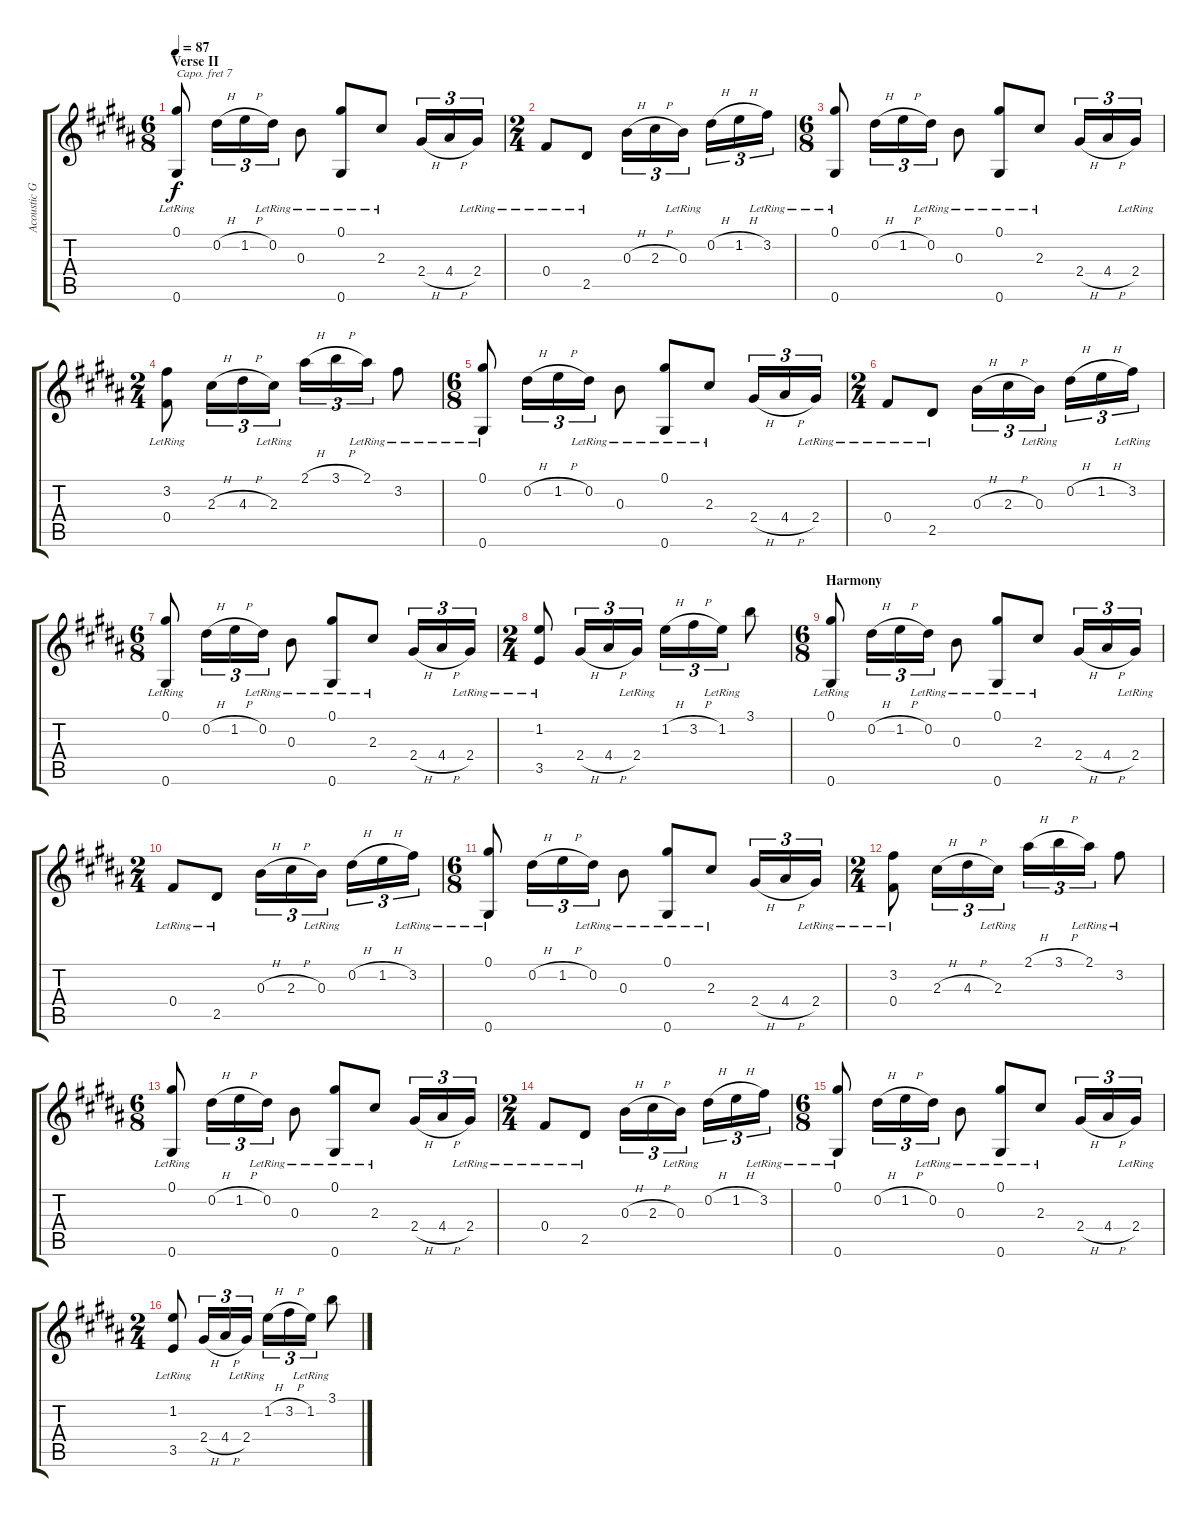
\track ("Acoustic Guitar I" "Acoustic G") {instrument acousticguitarsteel}
\staff {score tabs}
\capo 7
\tuning (Db4 Ab3 E3 B2 Gb2 Db2) {hide}
\ts (6 8)
\section ("" "Verse II")
\tempo 87
\clef g2
\ks b
(0.1{lr} 0.6{lr}).8{dy f volume 13} 0.2{h}.16{tu (3 2)} 1.2{h}.16{tu (3 2)} 0.2{lr}.16{tu (3 2)} 0.3{lr}.8 (0.1{lr} 0.6{lr}).8 2.3{lr}.8 2.4{h}.16{tu (3 2)} 4.4{h}.16{tu (3 2)} 2.4{lr}.16{tu (3 2)} |
\ts (2 4)
0.4{lr}.8 2.5{lr}.8 0.3{h}.16{tu (3 2)} 2.3{h}.16{tu (3 2)} 0.3{lr}.16{tu (3 2)} 0.2{h}.16{tu (3 2)} 1.2{h}.16{tu (3 2)} 3.2{lr}.16{tu (3 2)} |
\ts (6 8)
(0.1{lr} 0.6{lr}).8 0.2{h}.16{tu (3 2)} 1.2{h}.16{tu (3 2)} 0.2{lr}.16{tu (3 2)} 0.3{lr}.8 (0.1{lr} 0.6{lr}).8 2.3{lr}.8 2.4{h}.16{tu (3 2)} 4.4{h}.16{tu (3 2)} 2.4{lr}.16{tu (3 2)} |
\ts (2 4)
(3.2{lr} 0.4{lr}).8 2.3{h}.16{tu (3 2)} 4.3{h}.16{tu (3 2)} 2.3{lr}.16{tu (3 2)} 2.1{h}.16{tu (3 2)} 3.1{h}.16{tu (3 2)} 2.1{lr}.16{tu (3 2)} 3.2{lr}.8 |
\ts (6 8)
(0.1{lr} 0.6{lr}).8 0.2{h}.16{tu (3 2)} 1.2{h}.16{tu (3 2)} 0.2{lr}.16{tu (3 2)} 0.3{lr}.8 (0.1{lr} 0.6{lr}).8 2.3{lr}.8 2.4{h}.16{tu (3 2)} 4.4{h}.16{tu (3 2)} 2.4{lr}.16{tu (3 2)} |
\ts (2 4)
0.4{lr}.8 2.5{lr}.8 0.3{h}.16{tu (3 2)} 2.3{h}.16{tu (3 2)} 0.3{lr}.16{tu (3 2)} 0.2{h}.16{tu (3 2)} 1.2{h}.16{tu (3 2)} 3.2{lr}.16{tu (3 2)} |
\ts (6 8)
(0.1{lr} 0.6{lr}).8 0.2{h}.16{tu (3 2)} 1.2{h}.16{tu (3 2)} 0.2{lr}.16{tu (3 2)} 0.3{lr}.8 (0.1{lr} 0.6{lr}).8 2.3{lr}.8 2.4{h}.16{tu (3 2)} 4.4{h}.16{tu (3 2)} 2.4{lr}.16{tu (3 2)} |
\ts (2 4)
(1.2{lr} 3.5).8 2.4{h}.16{tu (3 2)} 4.4{h}.16{tu (3 2)} 2.4{lr}.16{tu (3 2)} 1.2{h}.16{tu (3 2)} 3.2{h}.16{tu (3 2)} 1.2{lr}.16{tu (3 2)} 3.1.8 |
\ts (6 8)
\section ("" "Harmony")
(0.1{lr} 0.6{lr}).8{volume 13} 0.2{h}.16{tu (3 2)} 1.2{h}.16{tu (3 2)} 0.2{lr}.16{tu (3 2)} 0.3{lr}.8 (0.1{lr} 0.6{lr}).8 2.3{lr}.8 2.4{h}.16{tu (3 2)} 4.4{h}.16{tu (3 2)} 2.4{lr}.16{tu (3 2)} |
\ts (2 4)
0.4{lr}.8 2.5{lr}.8 0.3{h}.16{tu (3 2)} 2.3{h}.16{tu (3 2)} 0.3{lr}.16{tu (3 2)} 0.2{h}.16{tu (3 2)} 1.2{h}.16{tu (3 2)} 3.2{lr}.16{tu (3 2)} |
\ts (6 8)
(0.1{lr} 0.6{lr}).8 0.2{h}.16{tu (3 2)} 1.2{h}.16{tu (3 2)} 0.2{lr}.16{tu (3 2)} 0.3{lr}.8 (0.1{lr} 0.6{lr}).8 2.3{lr}.8 2.4{h}.16{tu (3 2)} 4.4{h}.16{tu (3 2)} 2.4{lr}.16{tu (3 2)} |
\ts (2 4)
(3.2{lr} 0.4{lr}).8 2.3{h}.16{tu (3 2)} 4.3{h}.16{tu (3 2)} 2.3{lr}.16{tu (3 2)} 2.1{h}.16{tu (3 2)} 3.1{h}.16{tu (3 2)} 2.1{lr}.16{tu (3 2)} 3.2{lr}.8 |
\ts (6 8)
(0.1{lr} 0.6{lr}).8 0.2{h}.16{tu (3 2)} 1.2{h}.16{tu (3 2)} 0.2{lr}.16{tu (3 2)} 0.3{lr}.8 (0.1{lr} 0.6{lr}).8 2.3{lr}.8 2.4{h}.16{tu (3 2)} 4.4{h}.16{tu (3 2)} 2.4{lr}.16{tu (3 2)} |
\ts (2 4)
0.4{lr}.8 2.5{lr}.8 0.3{h}.16{tu (3 2)} 2.3{h}.16{tu (3 2)} 0.3{lr}.16{tu (3 2)} 0.2{h}.16{tu (3 2)} 1.2{h}.16{tu (3 2)} 3.2{lr}.16{tu (3 2)} |
\ts (6 8)
(0.1{lr} 0.6{lr}).8 0.2{h}.16{tu (3 2)} 1.2{h}.16{tu (3 2)} 0.2{lr}.16{tu (3 2)} 0.3{lr}.8 (0.1{lr} 0.6{lr}).8 2.3{lr}.8 2.4{h}.16{tu (3 2)} 4.4{h}.16{tu (3 2)} 2.4{lr}.16{tu (3 2)} |
\ts (2 4)
(1.2{lr} 3.5).8 2.4{h}.16{tu (3 2)} 4.4{h}.16{tu (3 2)} 2.4{lr}.16{tu (3 2)} 1.2{h}.16{tu (3 2)} 3.2{h}.16{tu (3 2)} 1.2{lr}.16{tu (3 2)} 3.1.8
